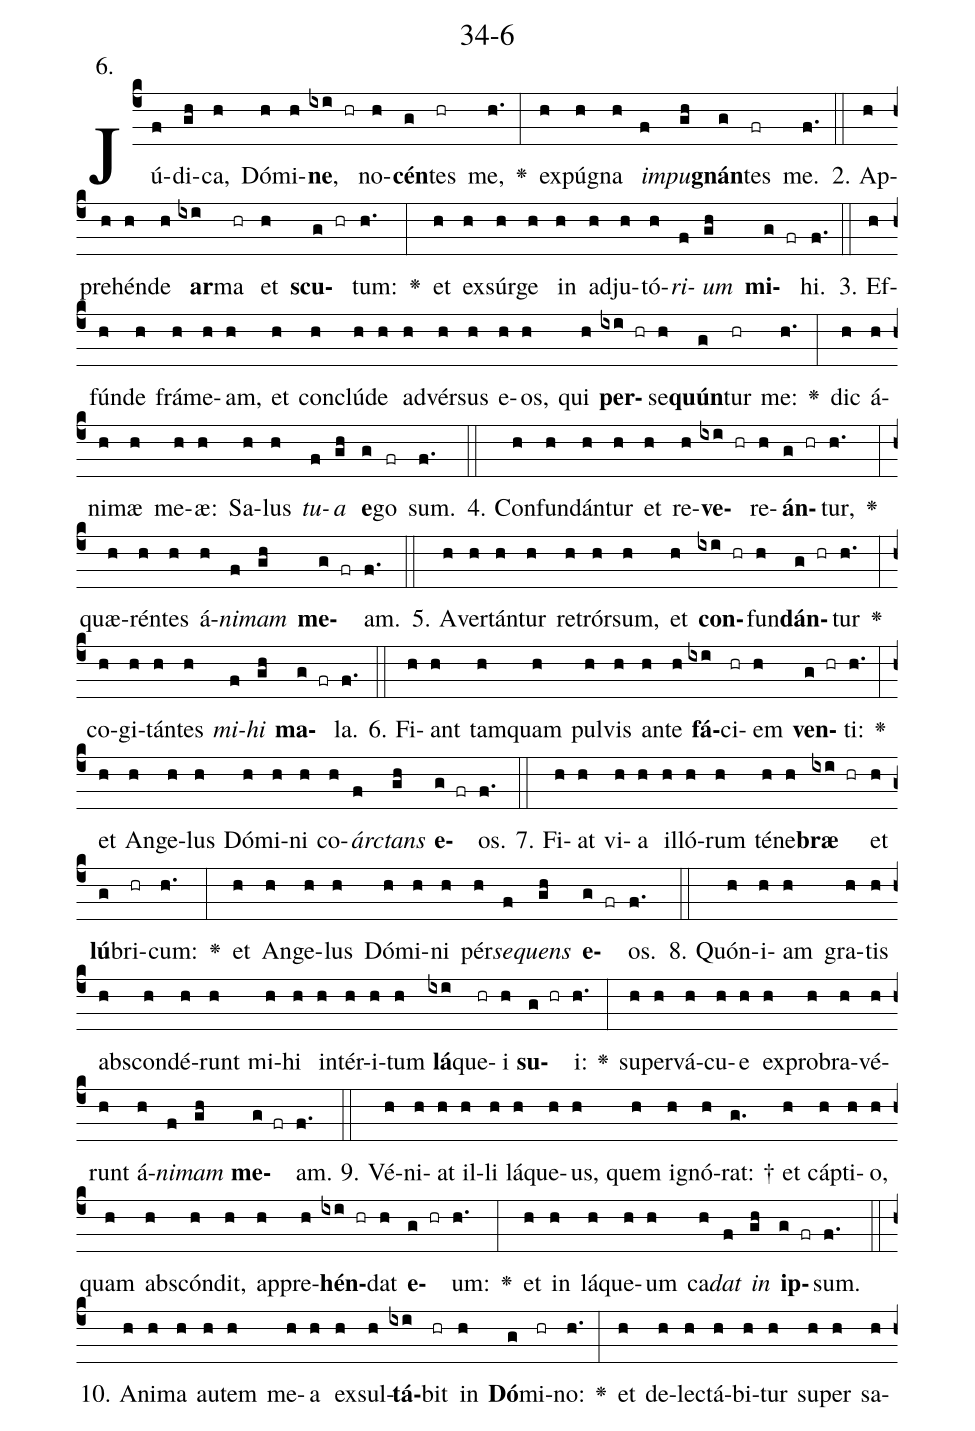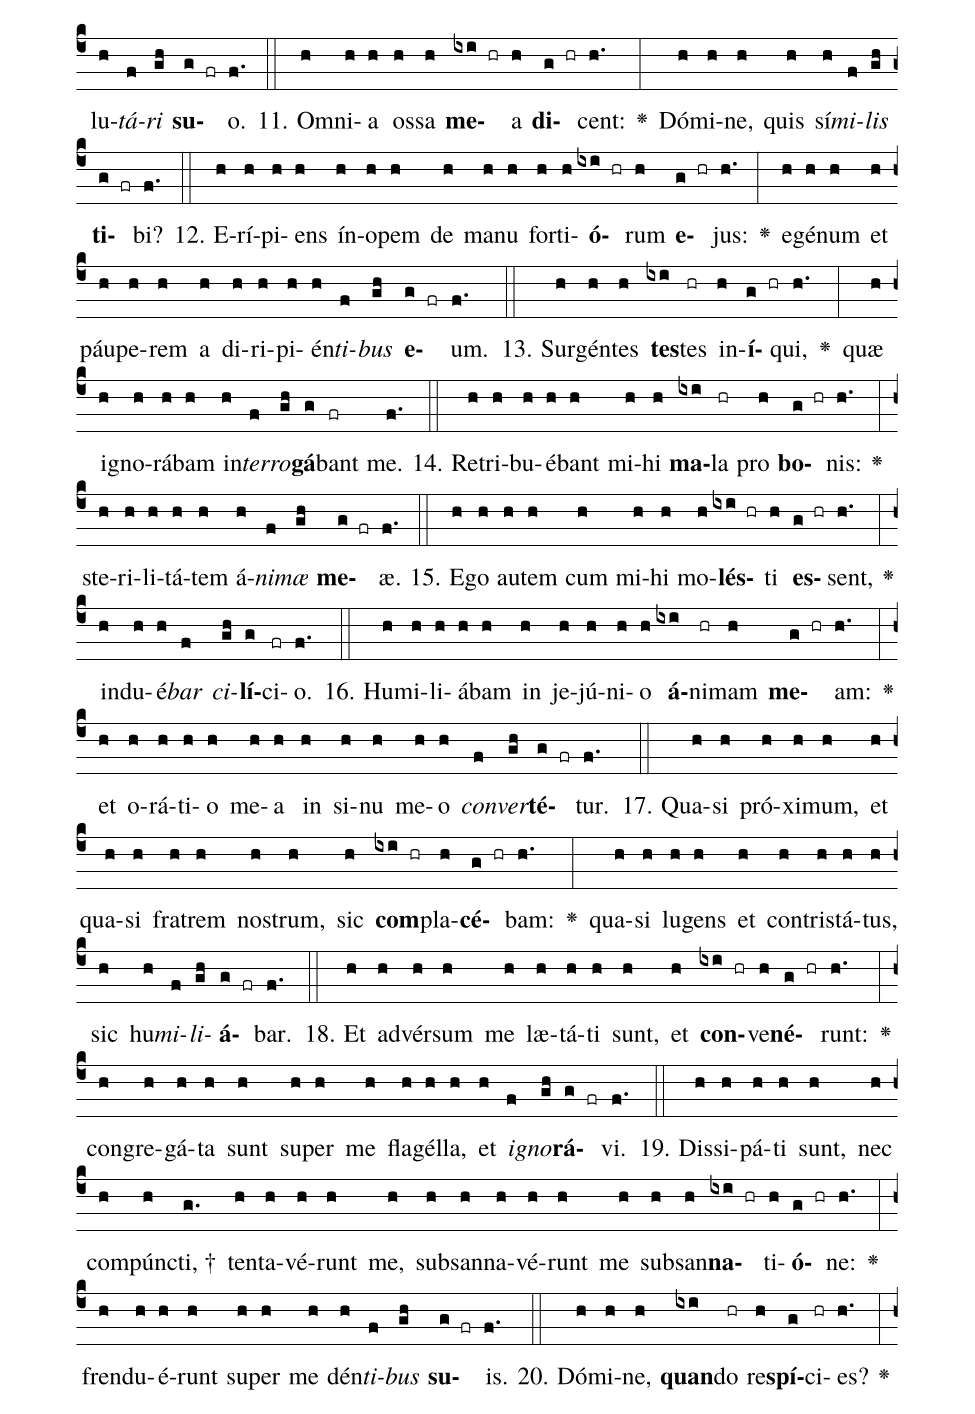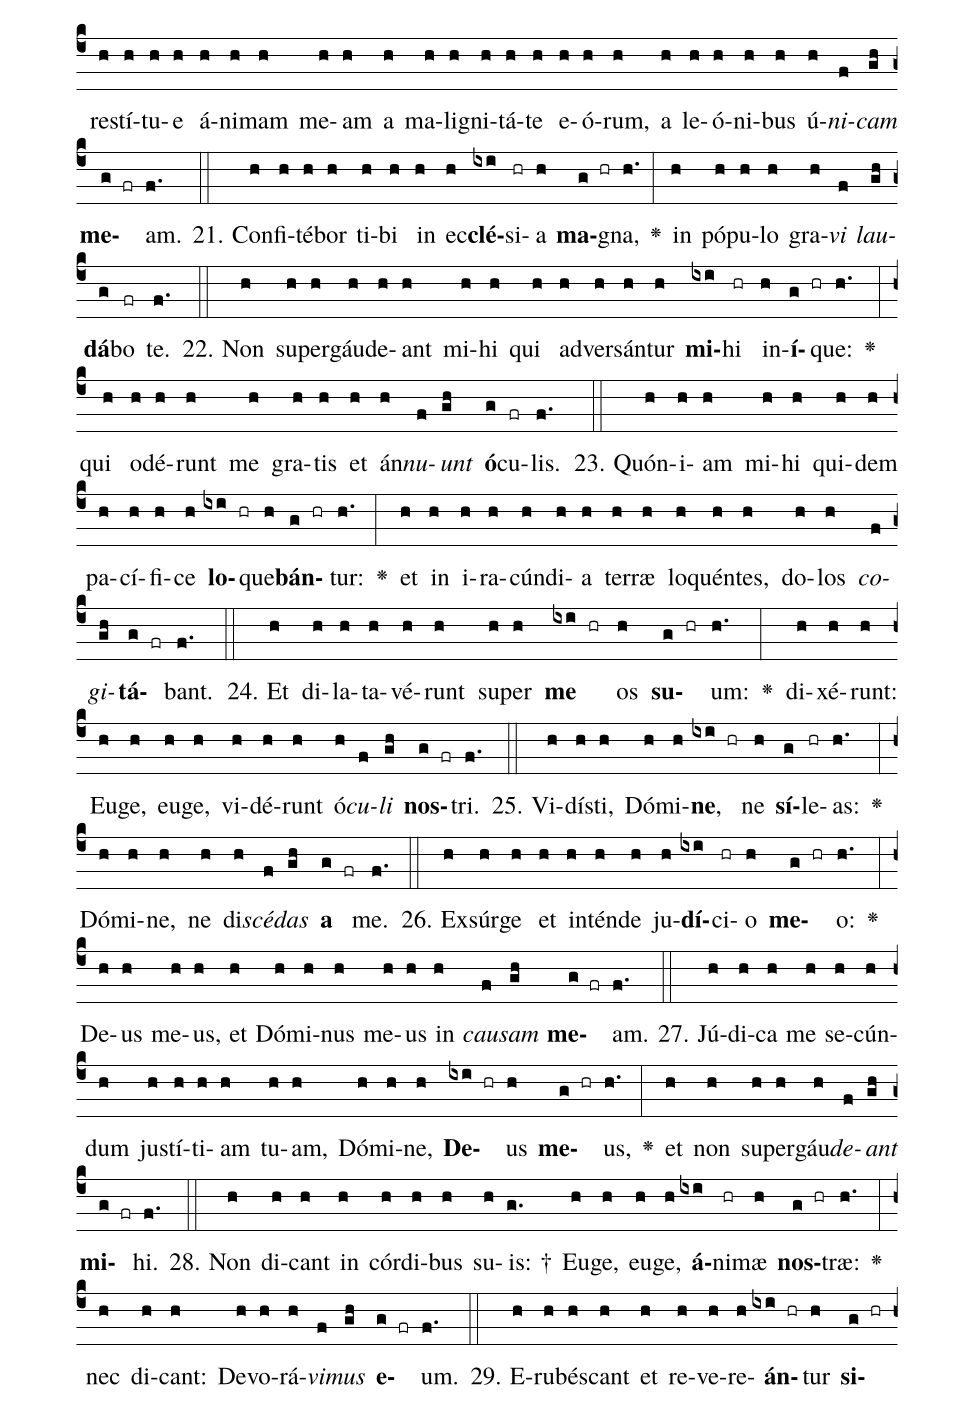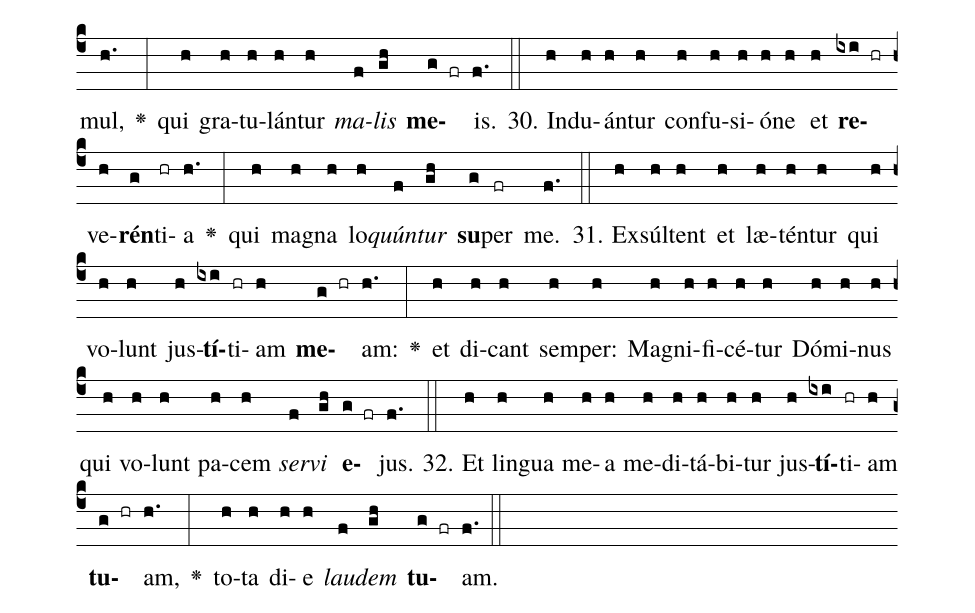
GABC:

name: 34-6;
annotation: 6.;
%%
(c4)Jú(f)di(gh)ca,(h) Dó(h)mi(h)<b>ne</b>,(ixi hr) no(h)<b>cén</b>(g)tes(hr) me,(h.) <v>\greheightstar</v>(:) ex(h)pú(h)gna(h) <i>im</i>(f)<i>pu</i>(gh)<b>gnán</b>(g)tes(fr) me.(f.) (::)
2. Ap(h)pre(h)hén(h)de(h) <b>ar</b>(ixi)ma(hr) et(h) <b>scu</b>(g hr)tum:(h.) <v>\greheightstar</v>(:) et(h) ex(h)súr(h)ge(h) in(h) ad(h)ju(h)tó(h)<i>ri</i>(f)<i>um</i>(gh) <b>mi</b>(g fr)hi.(f.) (::)
3. Ef(h)fún(h)de(h) frá(h)me(h)am,(h) et(h) con(h)clú(h)de(h) ad(h)vér(h)sus(h) e(h)os,(h) qui(h) <b>per</b>(ixi hr)se(h)<b>quún</b>(g)tur(hr) me:(h.) <v>\greheightstar</v>(:) dic(h) á(h)ni(h)mæ(h) me(h)æ:(h) Sa(h)lus(h) <i>tu</i>(f)<i>a</i>(gh) <b>e</b>(g)go(fr) sum.(f.) (::)
4. Con(h)fun(h)dán(h)tur(h) et(h) re(h)<b>ve</b>(ixi hr)re(h)<b>án</b>(g hr)tur,(h.) <v>\greheightstar</v>(:) quæ(h)rén(h)tes(h) á(h)<i>ni</i>(f)<i>mam</i>(gh) <b>me</b>(g fr)am.(f.) (::)
5. A(h)ver(h)tán(h)tur(h) re(h)trór(h)sum,(h) et(h) <b>con</b>(ixi hr)fun(h)<b>dán</b>(g hr)tur(h.) <v>\greheightstar</v>(:) co(h)gi(h)tán(h)tes(h) <i>mi</i>(f)<i>hi</i>(gh) <b>ma</b>(g fr)la.(f.) (::)
6. Fi(h)ant(h) tam(h)quam(h) pul(h)vis(h) an(h)te(h) <b>fá</b>(ixi)ci(hr)em(h) <b>ven</b>(g hr)ti:(h.) <v>\greheightstar</v>(:) et(h) An(h)ge(h)lus(h) Dó(h)mi(h)ni(h) co(h)<i>árc</i>(f)<i>tans</i>(gh) <b>e</b>(g fr)os.(f.) (::)
7. Fi(h)at(h) vi(h)a(h) il(h)ló(h)rum(h) té(h)ne(h)<b>bræ</b>(ixi hr) et(h) <b>lú</b>(g)bri(hr)cum:(h.) <v>\greheightstar</v>(:) et(h) An(h)ge(h)lus(h) Dó(h)mi(h)ni(h) pér(h)<i>se</i>(f)<i>quens</i>(gh) <b>e</b>(g fr)os.(f.) (::)
8. Quón(h)i(h)am(h) gra(h)tis(h) abs(h)con(h)dé(h)runt(h) mi(h)hi(h) in(h)tér(h)i(h)tum(h) <b>lá</b>(ixi)que(hr)i(h) <b>su</b>(g hr)i:(h.) <v>\greheightstar</v>(:) su(h)per(h)vá(h)cu(h)e(h) ex(h)pro(h)bra(h)vé(h)runt(h) á(h)<i>ni</i>(f)<i>mam</i>(gh) <b>me</b>(g fr)am.(f.) (::)
9. Vé(h)ni(h)at(h) il(h)li(h) lá(h)que(h)us,(h) quem(h) i(h)gnó(h)rat: †(g.) et(h) cáp(h)ti(h)o,(h) quam(h) abs(h)cón(h)dit,(h) ap(h)pre(h)<b>hén</b>(ixi hr)dat(h) <b>e</b>(g hr)um:(h.) <v>\greheightstar</v>(:) et(h) in(h) lá(h)que(h)um(h) ca(h)<i>dat</i>(f) <i>in</i>(gh) <b>ip</b>(g fr)sum.(f.) (::)
10. A(h)ni(h)ma(h) au(h)tem(h) me(h)a(h) ex(h)sul(h)<b>tá</b>(ixi)bit(hr) in(h) <b>Dó</b>(g)mi(hr)no:(h.) <v>\greheightstar</v>(:) et(h) de(h)lec(h)tá(h)bi(h)tur(h) su(h)per(h) sa(h)lu(h)<i>tá</i>(f)<i>ri</i>(gh) <b>su</b>(g fr)o.(f.) (::)
11. Om(h)ni(h)a(h) os(h)sa(h) <b>me</b>(ixi hr)a(h) <b>di</b>(g hr)cent:(h.) <v>\greheightstar</v>(:) Dó(h)mi(h)ne,(h) quis(h) sí(h)<i>mi</i>(f)<i>lis</i>(gh) <b>ti</b>(g fr)bi?(f.) (::)
12. E(h)rí(h)pi(h)ens(h) ín(h)o(h)pem(h) de(h) ma(h)nu(h) for(h)ti(h)<b>ó</b>(ixi hr)rum(h) <b>e</b>(g hr)jus:(h.) <v>\greheightstar</v>(:) e(h)gé(h)num(h) et(h) páu(h)pe(h)rem(h) a(h) di(h)ri(h)pi(h)én(h)<i>ti</i>(f)<i>bus</i>(gh) <b>e</b>(g fr)um.(f.) (::)
13. Sur(h)gén(h)tes(h) <b>tes</b>(ixi)tes(hr) in(h)<b>í</b>(g hr)qui,(h.) <v>\greheightstar</v>(:) quæ(h) i(h)gno(h)rá(h)bam(h) in(h)<i>ter</i>(f)<i>ro</i>(gh)<b>gá</b>(g)bant(fr) me.(f.) (::)
14. Re(h)tri(h)bu(h)é(h)bant(h) mi(h)hi(h) <b>ma</b>(ixi)la(hr) pro(h) <b>bo</b>(g hr)nis:(h.) <v>\greheightstar</v>(:) ste(h)ri(h)li(h)tá(h)tem(h) á(h)<i>ni</i>(f)<i>mæ</i>(gh) <b>me</b>(g fr)æ.(f.) (::)
15. E(h)go(h) au(h)tem(h) cum(h) mi(h)hi(h) mo(h)<b>lés</b>(ixi hr)ti(h) <b>es</b>(g hr)sent,(h.) <v>\greheightstar</v>(:) ind(h)u(h)é(h)<i>bar</i>(f) <i>ci</i>(gh)<b>lí</b>(g)ci(fr)o.(f.) (::)
16. Hu(h)mi(h)li(h)á(h)bam(h) in(h) je(h)jú(h)ni(h)o(h) <b>á</b>(ixi)ni(hr)mam(h) <b>me</b>(g hr)am:(h.) <v>\greheightstar</v>(:) et(h) o(h)rá(h)ti(h)o(h) me(h)a(h) in(h) si(h)nu(h) me(h)o(h) <i>con</i>(f)<i>ver</i>(gh)<b>té</b>(g fr)tur.(f.) (::)
17. Qua(h)si(h) pró(h)xi(h)mum,(h) et(h) qua(h)si(h) fra(h)trem(h) nos(h)trum,(h) sic(h) <b>com</b>(ixi hr)pla(h)<b>cé</b>(g hr)bam:(h.) <v>\greheightstar</v>(:) qua(h)si(h) lu(h)gens(h) et(h) con(h)tris(h)tá(h)tus,(h) sic(h) hu(h)<i>mi</i>(f)<i>li</i>(gh)<b>á</b>(g fr)bar.(f.) (::)
18. Et(h) ad(h)vér(h)sum(h) me(h) læ(h)tá(h)ti(h) sunt,(h) et(h) <b>con</b>(ixi hr)ve(h)<b>né</b>(g hr)runt:(h.) <v>\greheightstar</v>(:) con(h)gre(h)gá(h)ta(h) sunt(h) su(h)per(h) me(h) fla(h)gél(h)la,(h) et(h) <i>i</i>(f)<i>gno</i>(gh)<b>rá</b>(g fr)vi.(f.) (::)
19. Dis(h)si(h)pá(h)ti(h) sunt,(h) nec(h) com(h)púnc(h)ti, †(g.) ten(h)ta(h)vé(h)runt(h) me,(h) sub(h)san(h)na(h)vé(h)runt(h) me(h) sub(h)san(h)<b>na</b>(ixi hr)ti(h)<b>ó</b>(g hr)ne:(h.) <v>\greheightstar</v>(:) fren(h)du(h)é(h)runt(h) su(h)per(h) me(h) dén(h)<i>ti</i>(f)<i>bus</i>(gh) <b>su</b>(g fr)is.(f.) (::)
20. Dó(h)mi(h)ne,(h) <b>quan</b>(ixi)do(hr) re(h)<b>spí</b>(g)ci(hr)es?(h.) <v>\greheightstar</v>(:) re(h)stí(h)tu(h)e(h) á(h)ni(h)mam(h) me(h)am(h) a(h) ma(h)li(h)gni(h)tá(h)te(h) e(h)ó(h)rum,(h) a(h) le(h)ó(h)ni(h)bus(h) ú(h)<i>ni</i>(f)<i>cam</i>(gh) <b>me</b>(g fr)am.(f.) (::)
21. Con(h)fi(h)té(h)bor(h) ti(h)bi(h) in(h) ec(h)<b>clé</b>(ixi)si(hr)a(h) <b>ma</b>(g hr)gna,(h.) <v>\greheightstar</v>(:) in(h) pó(h)pu(h)lo(h) gra(h)<i>vi</i>(f) <i>lau</i>(gh)<b>dá</b>(g)bo(fr) te.(f.) (::)
22. Non(h) su(h)per(h)gáu(h)de(h)ant(h) mi(h)hi(h) qui(h) ad(h)ver(h)sán(h)tur(h) <b>mi</b>(ixi)hi(hr) in(h)<b>í</b>(g hr)que:(h.) <v>\greheightstar</v>(:) qui(h) o(h)dé(h)runt(h) me(h) gra(h)tis(h) et(h) án(h)<i>nu</i>(f)<i>unt</i>(gh) <b>ó</b>(g)cu(fr)lis.(f.) (::)
23. Quón(h)i(h)am(h) mi(h)hi(h) qui(h)dem(h) pa(h)cí(h)fi(h)ce(h) <b>lo</b>(ixi hr)que(h)<b>bán</b>(g hr)tur:(h.) <v>\greheightstar</v>(:) et(h) in(h) i(h)ra(h)cún(h)di(h)a(h) ter(h)ræ(h) lo(h)quén(h)tes,(h) do(h)los(h) <i>co</i>(f)<i>gi</i>(gh)<b>tá</b>(g fr)bant.(f.) (::)
24. Et(h) di(h)la(h)ta(h)vé(h)runt(h) su(h)per(h) <b>me</b>(ixi hr) os(h) <b>su</b>(g hr)um:(h.) <v>\greheightstar</v>(:) di(h)xé(h)runt:(h) Eu(h)ge,(h) eu(h)ge,(h) vi(h)dé(h)runt(h) ó(h)<i>cu</i>(f)<i>li</i>(gh) <b>nos</b>(g fr)tri.(f.) (::)
25. Vi(h)dís(h)ti,(h) Dó(h)mi(h)<b>ne</b>,(ixi hr) ne(h) <b>sí</b>(g)le(hr)as:(h.) <v>\greheightstar</v>(:) Dó(h)mi(h)ne,(h) ne(h) di(h)<i>scé</i>(f)<i>das</i>(gh) <b>a</b>(g fr) me.(f.) (::)
26. Ex(h)súr(h)ge(h) et(h) in(h)tén(h)de(h) ju(h)<b>dí</b>(ixi)ci(hr)o(h) <b>me</b>(g hr)o:(h.) <v>\greheightstar</v>(:) De(h)us(h) me(h)us,(h) et(h) Dó(h)mi(h)nus(h) me(h)us(h) in(h) <i>cau</i>(f)<i>sam</i>(gh) <b>me</b>(g fr)am.(f.) (::)
27. Jú(h)di(h)ca(h) me(h) se(h)cún(h)dum(h) jus(h)tí(h)ti(h)am(h) tu(h)am,(h) Dó(h)mi(h)ne,(h) <b>De</b>(ixi hr)us(h) <b>me</b>(g hr)us,(h.) <v>\greheightstar</v>(:) et(h) non(h) su(h)per(h)gáu(h)<i>de</i>(f)<i>ant</i>(gh) <b>mi</b>(g fr)hi.(f.) (::)
28. Non(h) di(h)cant(h) in(h) cór(h)di(h)bus(h) su(h)is: †(g.) Eu(h)ge,(h) eu(h)ge,(h) <b>á</b>(ixi)ni(hr)mæ(h) <b>nos</b>(g hr)træ:(h.) <v>\greheightstar</v>(:) nec(h) di(h)cant:(h) De(h)vo(h)rá(h)<i>vi</i>(f)<i>mus</i>(gh) <b>e</b>(g fr)um.(f.) (::)
29. E(h)ru(h)bés(h)cant(h) et(h) re(h)ve(h)re(h)<b>án</b>(ixi hr)tur(h) <b>si</b>(g hr)mul,(h.) <v>\greheightstar</v>(:) qui(h) gra(h)tu(h)lán(h)tur(h) <i>ma</i>(f)<i>lis</i>(gh) <b>me</b>(g fr)is.(f.) (::)
30. Ind(h)u(h)án(h)tur(h) con(h)fu(h)si(h)ó(h)ne(h) et(h) <b>re</b>(ixi hr)ve(h)<b>rén</b>(g)ti(hr)a(h.) <v>\greheightstar</v>(:) qui(h) ma(h)gna(h) lo(h)<i>quún</i>(f)<i>tur</i>(gh) <b>su</b>(g)per(fr) me.(f.) (::)
31. Ex(h)súl(h)tent(h) et(h) læ(h)tén(h)tur(h) qui(h) vo(h)lunt(h) jus(h)<b>tí</b>(ixi)ti(hr)am(h) <b>me</b>(g hr)am:(h.) <v>\greheightstar</v>(:) et(h) di(h)cant(h) sem(h)per:(h) Ma(h)gni(h)fi(h)cé(h)tur(h) Dó(h)mi(h)nus(h) qui(h) vo(h)lunt(h) pa(h)cem(h) <i>ser</i>(f)<i>vi</i>(gh) <b>e</b>(g fr)jus.(f.) (::)
32. Et(h) lin(h)gua(h) me(h)a(h) me(h)di(h)tá(h)bi(h)tur(h) jus(h)<b>tí</b>(ixi)ti(hr)am(h) <b>tu</b>(g hr)am,(h.) <v>\greheightstar</v>(:) to(h)ta(h) di(h)e(h) <i>lau</i>(f)<i>dem</i>(gh) <b>tu</b>(g fr)am.(f.) (::)
